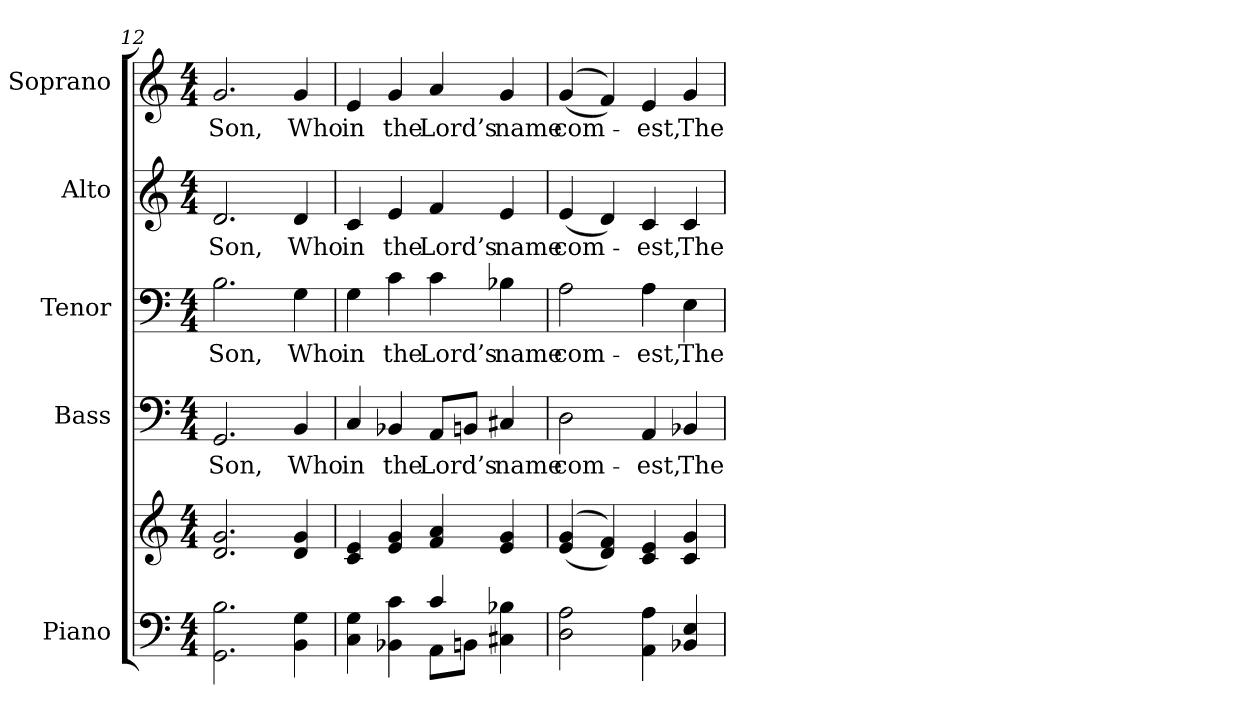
**kern	**kern	**kern	**text	**kern	**text	**kern	**text	**kern	**text
*part5	*part5	*part4	*part4	*part3	*part3	*part2	*part2	*part1	*part1
*staff6	*staff5	*staff4	*staff4	*staff3	*staff3	*staff2	*staff2	*staff1	*staff1
*I"Piano	*	*I"Bass	*	*I"Tenor	*	*I"Alto	*	*I"Soprano	*
*I'Pno.	*	*I'B.	*	*I'T.	*	*I'A.	*	*I'S.	*
*clefF4	*clefG2	*clefF4	*	*clefF4	*	*clefG2	*	*clefG2	*
*k[]	*k[]	*k[]	*	*k[]	*	*k[]	*	*k[]	*
*C:	*C:	*C:	*	*C:	*	*C:	*	*C:	*
*M4/4	*M4/4	*M4/4	*	*M4/4	*	*M4/4	*	*M4/4	*
=12	=12	=12	=12	=12	=12	=12	=12	=12	=12
!	!	!	!LO:LY:b:color=#000000	!	!	!	!	!	!
!	!	!	!	!	!LO:LY:b:color=#000000	!	!	!	!
!	!	!	!	!	!	!	!LO:LY:b:color=#000000	!	!
!	!	!	!	!	!	!	!	!	!LO:LY:b:color=#000000
2.GGi\ 2.Bi	2.di/ 2.gi	2.GGi/	Son,	2.Bi\	Son,	2.di/	Son,	2.gi/	Son,
!	!	!	!LO:LY:b:color=#000000	!	!	!	!	!	!
!	!	!	!	!	!LO:LY:b:color=#000000	!	!	!	!
!	!	!	!	!	!	!	!LO:LY:b:color=#000000	!	!
!	!	!	!	!	!	!	!	!	!LO:LY:b:color=#000000
4BBi\ 4Gi	4di/ 4gi	4BBi/	Who	4Gi\	Who	4di/	Who	4gi/	Who
!!LO:PB:g=z
=13	=13	=13	=13	=13	=13	=13	=13	=13	=13
*^	*	*	*	*	*	*	*	*	*
!	!	!	!	!LO:LY:b:color=#000000	!	!	!	!	!	!
!	!	!	!	!	!	!LO:LY:b:color=#000000	!	!	!	!
!	!	!	!	!	!	!	!	!LO:LY:b:color=#000000	!	!
!	!	!	!	!	!	!	!	!	!	!LO:LY:b:color=#000000
4Ci\ 4Gi	2ryy	4ci/ 4ei	4Ci/	in	4Gi\	in	4ci/	in	4ei/	in
!	!	!	!	!LO:LY:b:color=#000000	!	!	!	!	!	!
!	!	!	!	!	!	!LO:LY:b:color=#000000	!	!	!	!
!	!	!	!	!	!	!	!	!LO:LY:b:color=#000000	!	!
!	!	!	!	!	!	!	!	!	!	!LO:LY:b:color=#000000
4BB-Xi\ 4ci	.	4ei/ 4gi	4BB-Xi/	the	4ci\	the	4ei/	the	4gi/	the
!	!	!	!	!LO:LY:b:color=#000000	!	!	!	!	!	!
!	!	!	!	!	!	!LO:LY:b:color=#000000	!	!	!	!
!	!	!	!	!	!	!	!	!LO:LY:b:color=#000000	!	!
!	!	!	!	!	!	!	!	!	!	!LO:LY:b:color=#000000
4ci/	8AAi\L	4fi/ 4ai	8AAi/L	Lord’s	4ci\	Lord’s	4fi/	Lord’s	4ai/	Lord’s
.	8BBni\J	.	8BBni/J	.	.	.	.	.	.	.
!	!	!	!	!LO:LY:b:color=#000000	!	!	!	!	!	!
!	!	!	!	!	!	!LO:LY:b:color=#000000	!	!	!	!
!	!	!	!	!	!	!	!	!LO:LY:b:color=#000000	!	!
!	!	!	!	!	!	!	!	!	!	!LO:LY:b:color=#000000
4C#Xi\ 4B-Xi	4ryy	4ei/ 4gi	4C#Xi/	name	4B-Xi\	name	4ei/	name	4gi/	name
*v	*v	*	*	*	*	*	*	*	*	*
=14	=14	=14	=14	=14	=14	=14	=14	=14	=14
*^	*	*	*	*	*	*	*	*	*
!	!	!	!	!LO:LY:b:color=#000000	!	!	!	!	!	!
*v	*v	*	*	*	*	*	*	*	*	*
*^	*	*	*	*	*	*	*	*	*
!	!	!	!	!	!	!LO:LY:b:color=#000000	!	!	!	!
*v	*v	*	*	*	*	*	*	*	*	*
*^	*	*	*	*	*	*	*	*	*
!	!	!	!	!	!	!	!	!LO:LY:b:color=#000000	!	!
*v	*v	*	*	*	*	*	*	*	*	*
*^	*	*	*	*	*	*	*	*	*
!	!	!	!	!	!	!	!	!	!	!LO:LY:b:color=#000000
*v	*v	*	*	*	*	*	*	*	*	*
2Di\ 2Ai	((4ei/ 4gi	2Di\	com-	2Ai\	com-	(4ei/	com-	((4gi/	com-
.	4di/ 4fi))	.	.	.	.	4di/)	.	4fi/))	.
!	!	!	!LO:LY:b:color=#000000	!	!	!	!	!	!
!	!	!	!	!	!LO:LY:b:color=#000000	!	!	!	!
!	!	!	!	!	!	!	!LO:LY:b:color=#000000	!	!
!	!	!	!	!	!	!	!	!	!LO:LY:b:color=#000000
4AAi\ 4Ai	4ci/ 4ei	4AAi/	-est,	4Ai\	-est,	4ci/	-est,	4ei/	-est,
!	!	!	!LO:LY:b:color=#000000	!	!	!	!	!	!
!	!	!	!	!	!LO:LY:b:color=#000000	!	!	!	!
!	!	!	!	!	!	!	!LO:LY:b:color=#000000	!	!
!	!	!	!	!	!	!	!	!	!LO:LY:b:color=#000000
4BB-Xi/ 4Ei	4ci/ 4gi	4BB-Xi/	The	4Ei\	The	4ci/	The	4gi/	The
=	=	=	=	=	=	=	=	=	=
*-	*-	*-	*-	*-	*-	*-	*-	*-	*-
